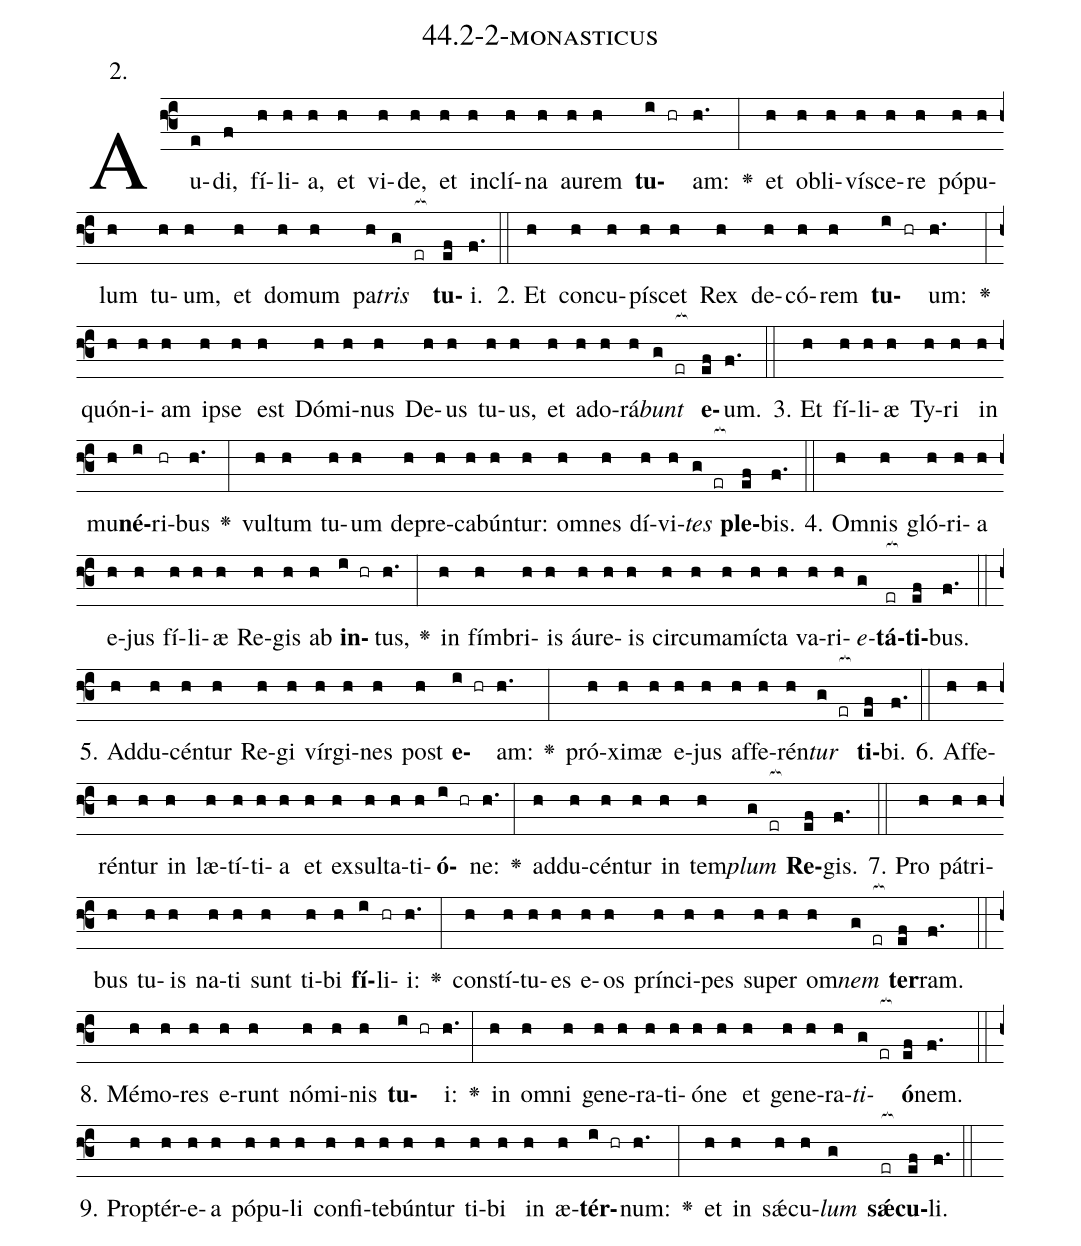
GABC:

name: 44.2-2-monasticus;
annotation: 2.;
%%
(f3)Au(e)di,(f) fí(h)li(h)a,(h) et(h) vi(h)de,(h) et(h) in(h)clí(h)na(h) au(h)rem(h) <b>tu</b>(i hr)am:(h.) <v>\greheightstar</v>(:) et(h) ob(h)li(h)ví(h)sce(h)re(h) pó(h)pu(h)lum(h) tu(h)um,(h) et(h) do(h)mum(h) pa(h)<i>tris</i>(g er[ocb:1{]) <b>tu</b>(ef[ocb:0}])i.(f.) (::)
2. Et(h) con(h)cu(h)pí(h)scet(h) Rex(h) de(h)có(h)rem(h) <b>tu</b>(i hr)um:(h.) <v>\greheightstar</v>(:) quón(h)i(h)am(h) ip(h)se(h) est(h) Dó(h)mi(h)nus(h) De(h)us(h) tu(h)us,(h) et(h) ad(h)o(h)rá(h)<i>bunt</i>(g er[ocb:1{]) <b>e</b>(ef[ocb:0}])um.(f.) (::)
3. Et(h) fí(h)li(h)æ(h) Ty(h)ri(h) in(h) mu(h)<b>né</b>(i)ri(hr)bus(h.) <v>\greheightstar</v>(:) vul(h)tum(h) tu(h)um(h) de(h)pre(h)ca(h)bún(h)tur:(h) om(h)nes(h) dí(h)vi(h)<i>tes</i>(g er[ocb:1{]) <b>ple</b>(ef[ocb:0}])bis.(f.) (::)
4. Om(h)nis(h) gló(h)ri(h)a(h) e(h)jus(h) fí(h)li(h)æ(h) Re(h)gis(h) ab(h) <b>in</b>(i hr)tus,(h.) <v>\greheightstar</v>(:) in(h) fím(h)bri(h)is(h) áu(h)re(h)is(h) cir(h)cum(h)a(h)míc(h)ta(h) va(h)ri(h)<i>e</i>(g)<b>tá</b>(er[ocb:1{])<b>ti</b>(ef[ocb:0}])bus.(f.) (::)
5. Ad(h)du(h)cén(h)tur(h) Re(h)gi(h) vír(h)gi(h)nes(h) post(h) <b>e</b>(i hr)am:(h.) <v>\greheightstar</v>(:) pró(h)xi(h)mæ(h) e(h)jus(h) af(h)fe(h)rén(h)<i>tur</i>(g er[ocb:1{]) <b>ti</b>(ef[ocb:0}])bi.(f.) (::)
6. Af(h)fe(h)rén(h)tur(h) in(h) læ(h)tí(h)ti(h)a(h) et(h) ex(h)sul(h)ta(h)ti(h)<b>ó</b>(i hr)ne:(h.) <v>\greheightstar</v>(:) ad(h)du(h)cén(h)tur(h) in(h) tem(h)<i>plum</i>(g er[ocb:1{]) <b>Re</b>(ef[ocb:0}])gis.(f.) (::)
7. Pro(h) pá(h)tri(h)bus(h) tu(h)is(h) na(h)ti(h) sunt(h) ti(h)bi(h) <b>fí</b>(i)li(hr)i:(h.) <v>\greheightstar</v>(:) con(h)stí(h)tu(h)es(h) e(h)os(h) prín(h)ci(h)pes(h) su(h)per(h) om(h)<i>nem</i>(g er[ocb:1{]) <b>ter</b>(ef[ocb:0}])ram.(f.) (::)
8. Mé(h)mo(h)res(h) e(h)runt(h) nó(h)mi(h)nis(h) <b>tu</b>(i hr)i:(h.) <v>\greheightstar</v>(:) in(h) om(h)ni(h) ge(h)ne(h)ra(h)ti(h)ó(h)ne(h) et(h) ge(h)ne(h)ra(h)<i>ti</i>(g er[ocb:1{])<b>ó</b>(ef[ocb:0}])nem.(f.) (::)
9. Prop(h)tér(h)e(h)a(h) pó(h)pu(h)li(h) con(h)fi(h)te(h)bún(h)tur(h) ti(h)bi(h) in(h) æ(h)<b>tér</b>(i hr)num:(h.) <v>\greheightstar</v>(:) et(h) in(h) sǽ(h)cu(h)<i>lum</i>(g) <b>sǽ</b>(er[ocb:1{])<b>cu</b>(ef[ocb:0}])li.(f.) (::)
